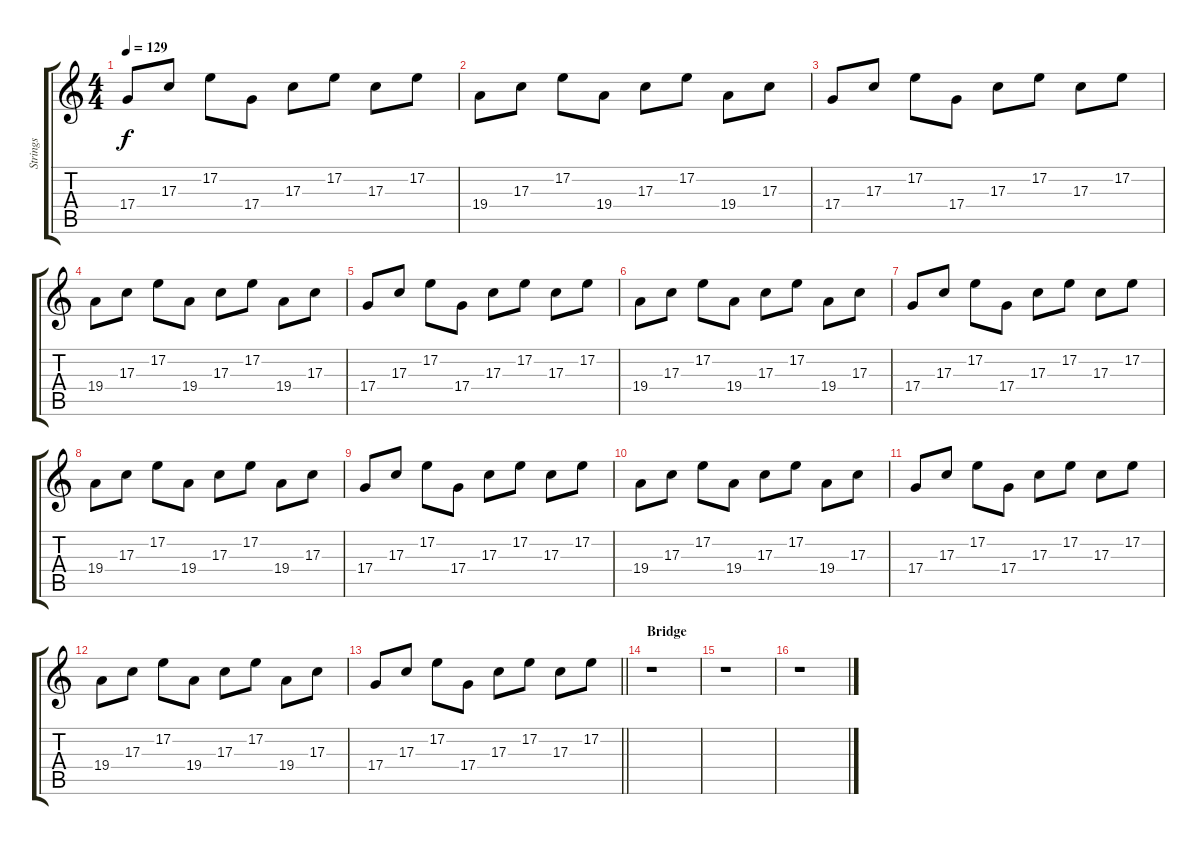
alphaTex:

\track ("Strings" "Strings") {instrument viola}
\staff {score tabs}
\tuning (E4 B3 G3 D3 A2 E2) {hide}
\ts (4 4)
\tempo 129
\clef g2
\ks c
17.4.8{dy f} 17.3.8 17.2.8 17.4.8 17.3.8 17.2.8 17.3.8 17.2.8 |
19.4.8 17.3.8 17.2.8 19.4.8 17.3.8 17.2.8 19.4.8 17.3.8 |
17.4.8 17.3.8 17.2.8 17.4.8 17.3.8 17.2.8 17.3.8 17.2.8 |
19.4.8 17.3.8 17.2.8 19.4.8 17.3.8 17.2.8 19.4.8 17.3.8 |
17.4.8 17.3.8 17.2.8 17.4.8 17.3.8 17.2.8 17.3.8 17.2.8 |
19.4.8 17.3.8 17.2.8 19.4.8 17.3.8 17.2.8 19.4.8 17.3.8 |
17.4.8 17.3.8 17.2.8 17.4.8 17.3.8 17.2.8 17.3.8 17.2.8 |
19.4.8 17.3.8 17.2.8 19.4.8 17.3.8 17.2.8 19.4.8 17.3.8 |
17.4.8 17.3.8 17.2.8 17.4.8 17.3.8 17.2.8 17.3.8 17.2.8 |
19.4.8 17.3.8 17.2.8 19.4.8 17.3.8 17.2.8 19.4.8 17.3.8 |
17.4.8 17.3.8 17.2.8 17.4.8 17.3.8 17.2.8 17.3.8 17.2.8 |
19.4.8 17.3.8 17.2.8 19.4.8 17.3.8 17.2.8 19.4.8 17.3.8 |
\barLineRight lightlight
17.4.8 17.3.8 17.2.8 17.4.8 17.3.8 17.2.8 17.3.8 17.2.8 |
\section ("" "Bridge")
r.1 |
r.1 |
r.1
